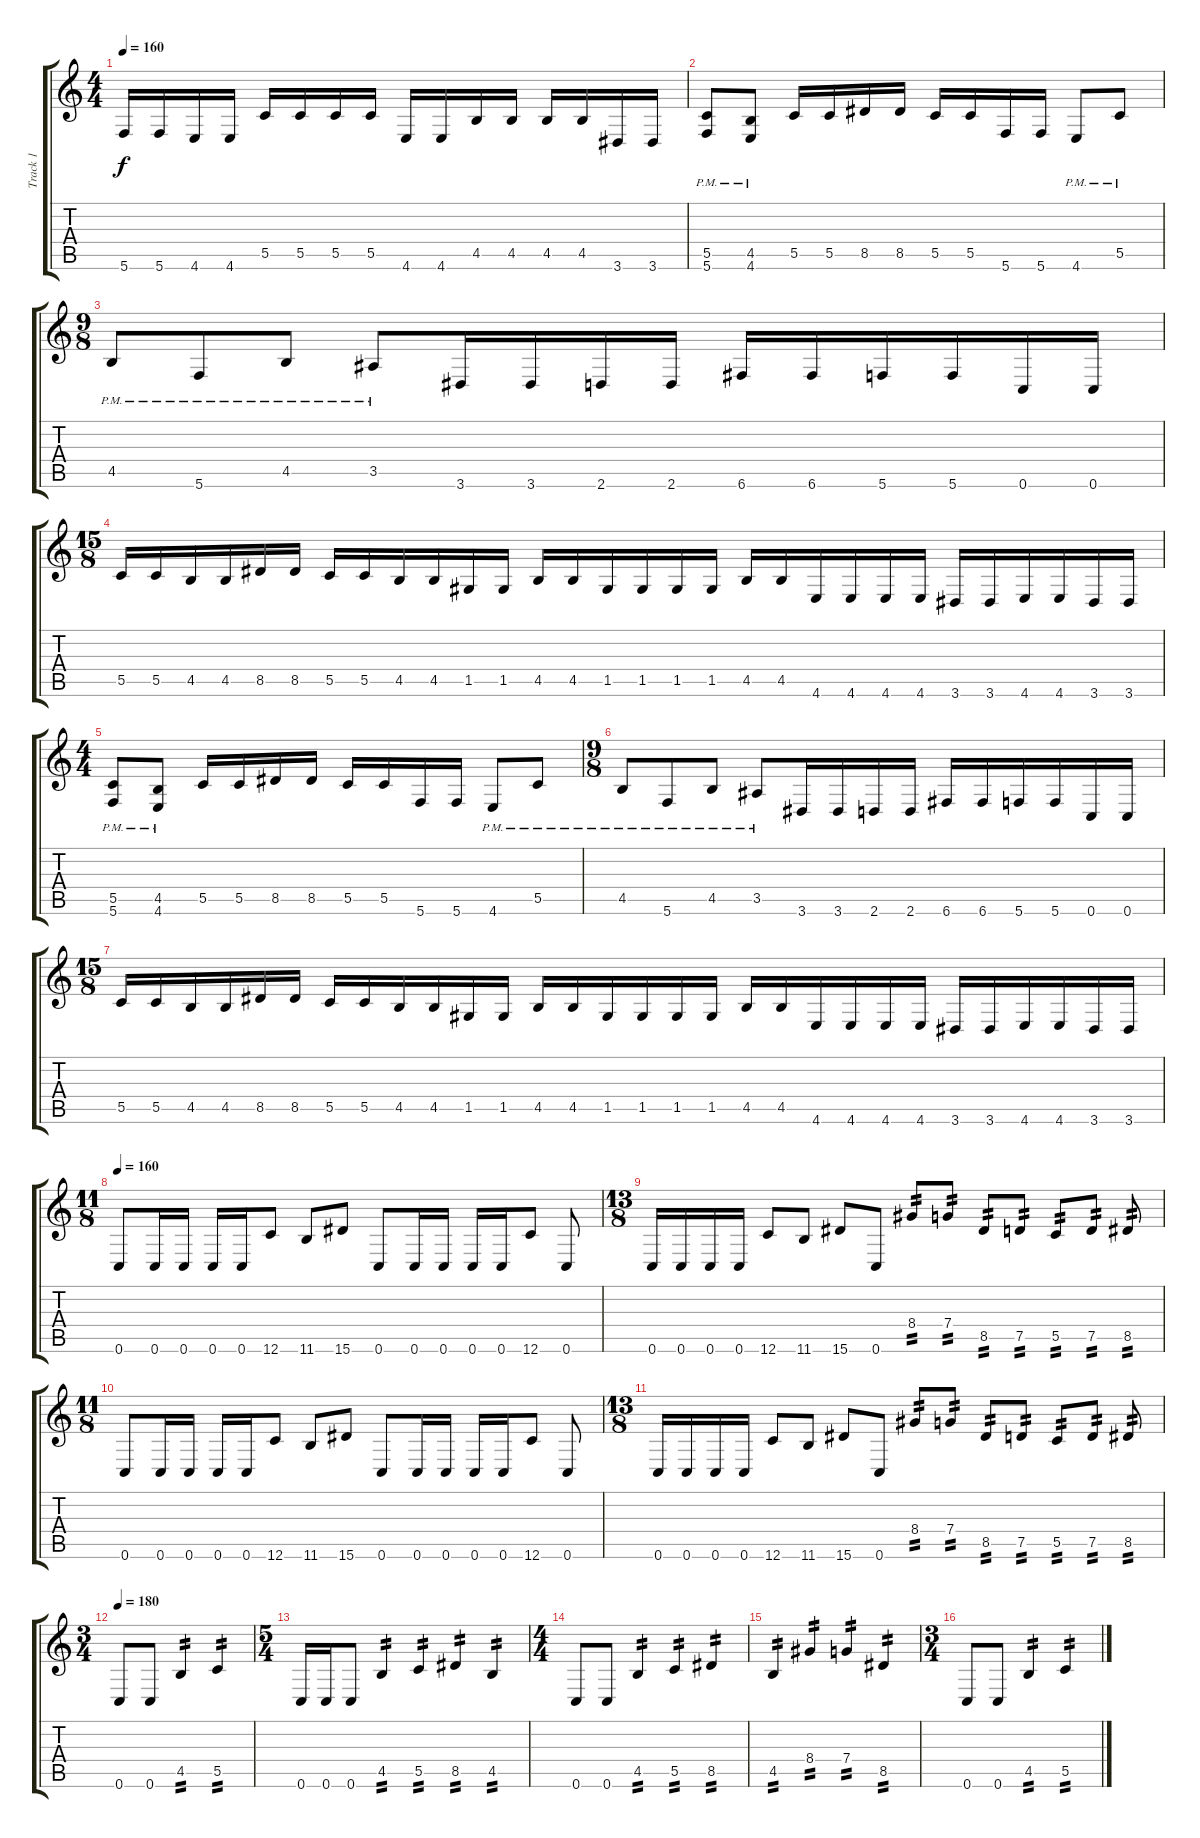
\track ("Track 1" "Track 1") {instrument distortionguitar}
\staff {score tabs}
\tuning (D4 A3 F3 C3 G2 C2) {hide}
\ts (4 4)
\tempo 160
\clef g2
\ks c
5.6.16{dy f} 5.6.16 4.6.16 4.6.16 5.5.16 5.5.16 5.5.16 5.5.16 4.6.16 4.6.16 4.5.16 4.5.16 4.5.16 4.5.16 3.6.16 3.6.16 |
(5.5{pm} 5.6{pm}).8 (4.5{pm} 4.6).8 5.5.16 5.5.16 8.5.16 8.5.16 5.5.16 5.5.16 5.6.16 5.6.16 4.6{pm}.8 5.5{pm}.8 |
\ts (9 8)
4.5{pm}.8 5.6{pm}.8 4.5{pm}.8 3.5{pm}.8 3.6.16 3.6.16 2.6.16 2.6.16 6.6.16 6.6.16 5.6.16 5.6.16 0.6.16 0.6.16 |
\ts (15 8)
5.5.16 5.5.16 4.5.16 4.5.16 8.5.16 8.5.16 5.5.16 5.5.16 4.5.16 4.5.16 1.5.16 1.5.16 4.5.16 4.5.16 1.5.16 1.5.16 1.5.16 1.5.16 4.5.16 4.5.16 4.6.16 4.6.16 4.6.16 4.6.16 3.6.16 3.6.16 4.6.16 4.6.16 3.6.16 3.6.16 |
\ts (4 4)
(5.5{pm} 5.6{pm}).8 (4.5{pm} 4.6).8 5.5.16 5.5.16 8.5.16 8.5.16 5.5.16 5.5.16 5.6.16 5.6.16 4.6{pm}.8 5.5{pm}.8 |
\ts (9 8)
4.5{pm}.8 5.6{pm}.8 4.5{pm}.8 3.5{pm}.8 3.6.16 3.6.16 2.6.16 2.6.16 6.6.16 6.6.16 5.6.16 5.6.16 0.6.16 0.6.16 |
\ts (15 8)
5.5.16 5.5.16 4.5.16 4.5.16 8.5.16 8.5.16 5.5.16 5.5.16 4.5.16 4.5.16 1.5.16 1.5.16 4.5.16 4.5.16 1.5.16 1.5.16 1.5.16 1.5.16 4.5.16 4.5.16 4.6.16 4.6.16 4.6.16 4.6.16 3.6.16 3.6.16 4.6.16 4.6.16 3.6.16 3.6.16 |
\ts (11 8)
\tempo 160
0.6.8 0.6.16 0.6.16 0.6.16 0.6.16 12.6.8 11.6.8 15.6.8 0.6.8 0.6.16 0.6.16 0.6.16 0.6.16 12.6.8 0.6.8 |
\ts (13 8)
0.6.16 0.6.16 0.6.16 0.6.16 12.6.8 11.6.8 15.6.8 0.6.8 8.4.8{tp 2} 7.4.8{tp 2} 8.5.8{tp 2} 7.5.8{tp 2} 5.5.8{tp 2} 7.5.8{tp 2} 8.5.8{tp 2} |
\ts (11 8)
0.6.8 0.6.16 0.6.16 0.6.16 0.6.16 12.6.8 11.6.8 15.6.8 0.6.8 0.6.16 0.6.16 0.6.16 0.6.16 12.6.8 0.6.8 |
\ts (13 8)
0.6.16 0.6.16 0.6.16 0.6.16 12.6.8 11.6.8 15.6.8 0.6.8 8.4.8{tp 2} 7.4.8{tp 2} 8.5.8{tp 2} 7.5.8{tp 2} 5.5.8{tp 2} 7.5.8{tp 2} 8.5.8{tp 2} |
\ts (3 4)
\tempo 180
0.6.8 0.6.8 4.5.4{tp 2} 5.5.4{tp 2} |
\ts (5 4)
0.6.16 0.6.16 0.6.8 4.5.4{tp 2} 5.5.4{tp 2} 8.5.4{tp 2} 4.5.4{tp 2} |
\ts (4 4)
0.6.8 0.6.8 4.5.4{tp 2} 5.5.4{tp 2} 8.5.4{tp 2} |
4.5.4{tp 2} 8.4.4{tp 2} 7.4.4{tp 2} 8.5.4{tp 2} |
\ts (3 4)
0.6.8 0.6.8 4.5.4{tp 2} 5.5.4{tp 2}
